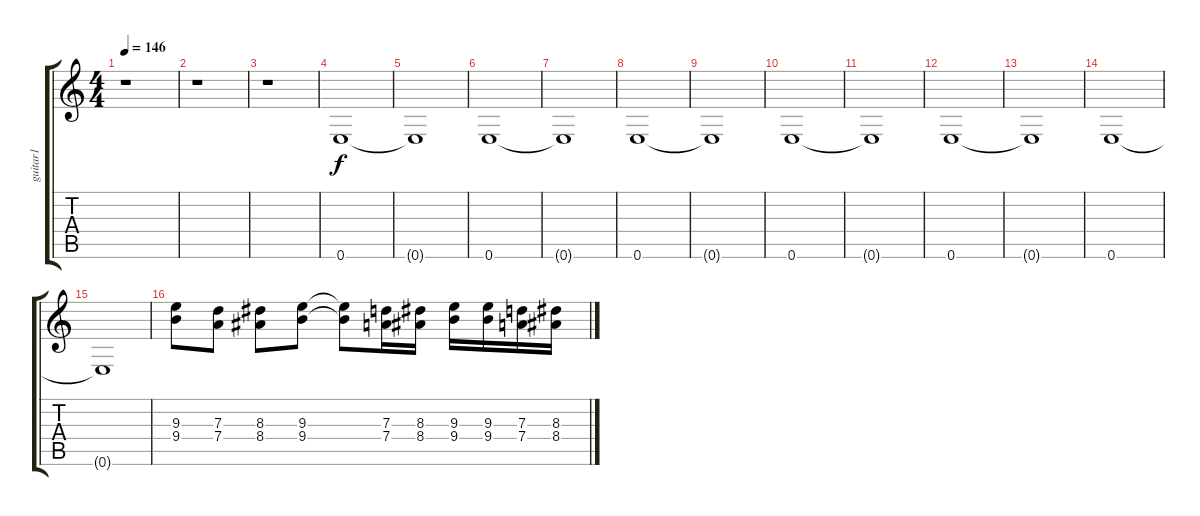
\track ("guitar1" "guitar1") {instrument overdrivenguitar}
\staff {score tabs}
\tuning (E4 B3 G3 D3 A2 E2) {hide}
\ts (4 4)
\tempo 146
\clef g2
\ks c
r.1{dy f} |
r.1 |
r.1 |
0.6.1 |
0.6{t}.1 |
0.6.1 |
0.6{t}.1 |
0.6.1 |
0.6{t}.1 |
0.6.1 |
0.6{t}.1 |
0.6.1 |
0.6{t}.1 |
0.6.1 |
0.6{t}.1 |
(9.3 9.4).8 (7.3 7.4).8 (8.3 8.4).8 (9.3 9.4).8 (9.3{t} 9.4{t}).8 (7.3 7.4).16 (8.3 8.4).16 (9.3 9.4).16 (9.3 9.4).16 (7.3 7.4).16 (8.3 8.4).16
